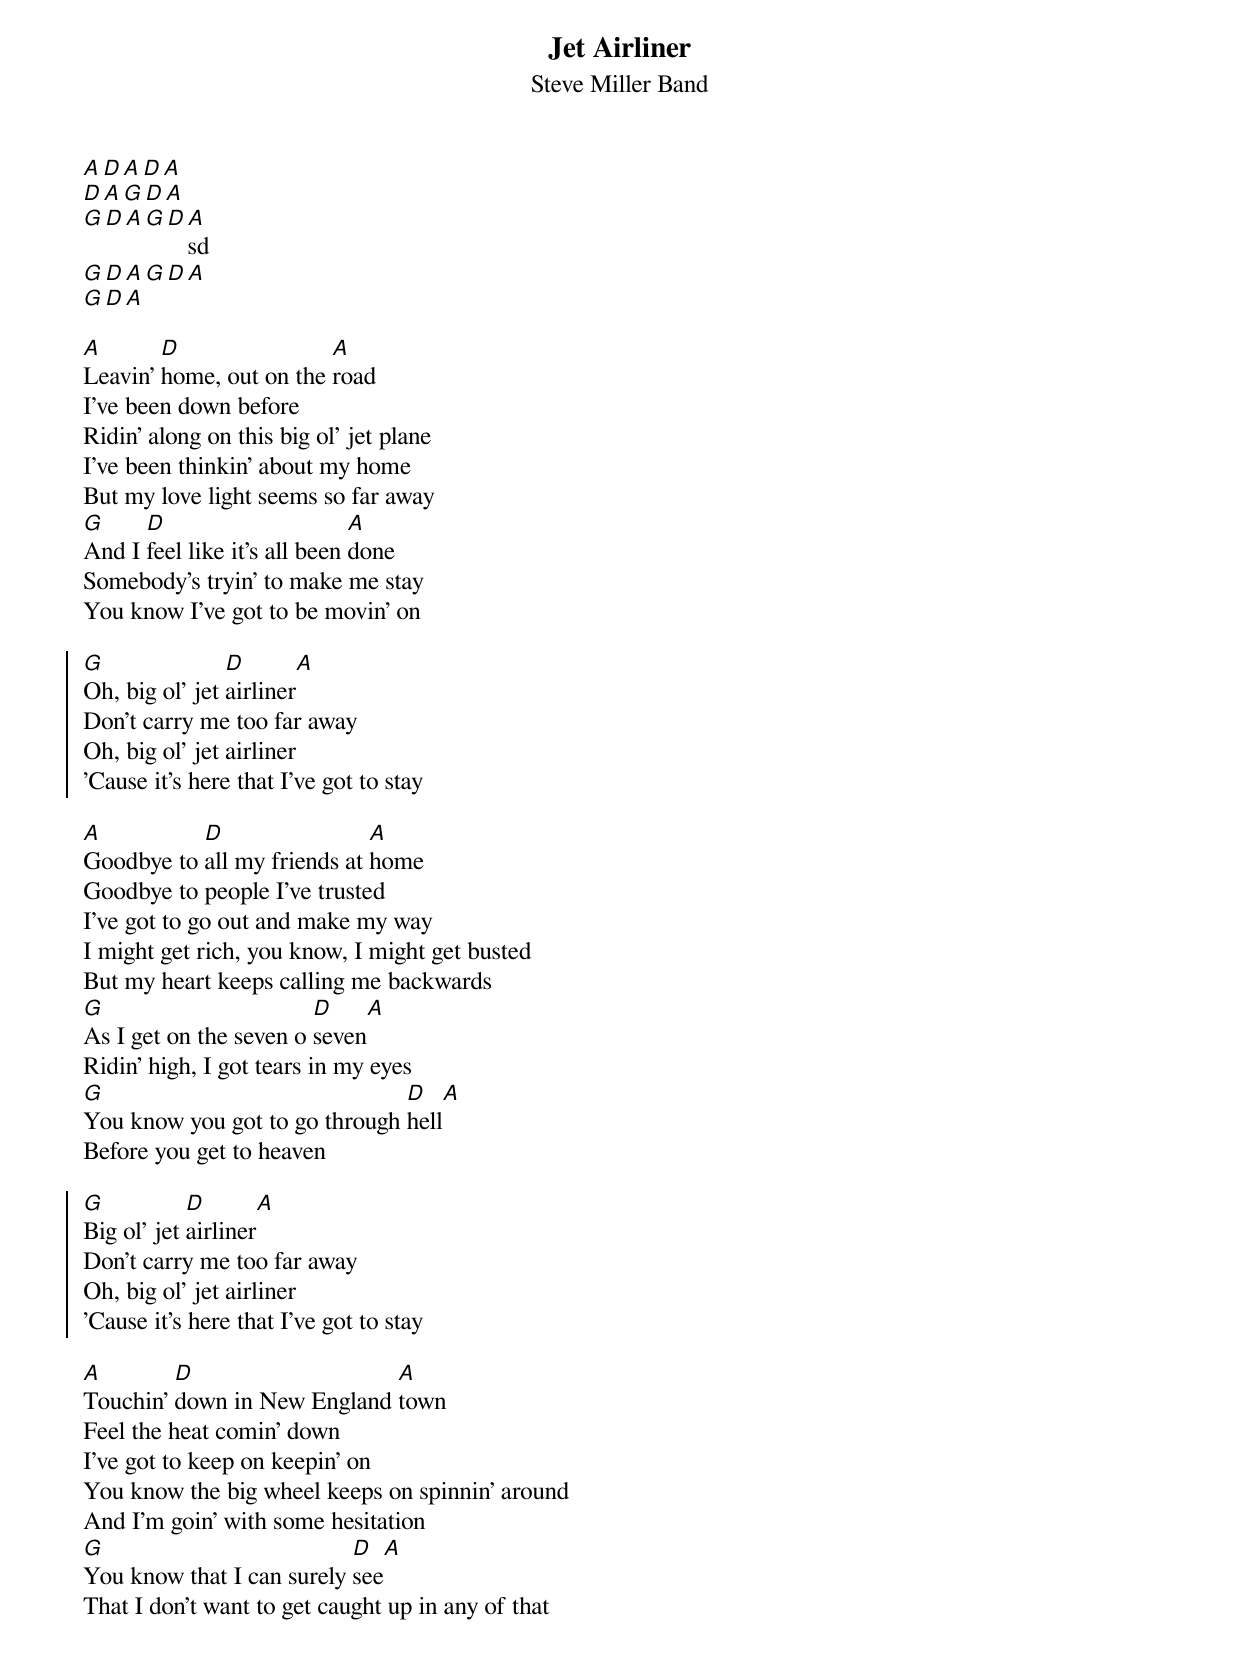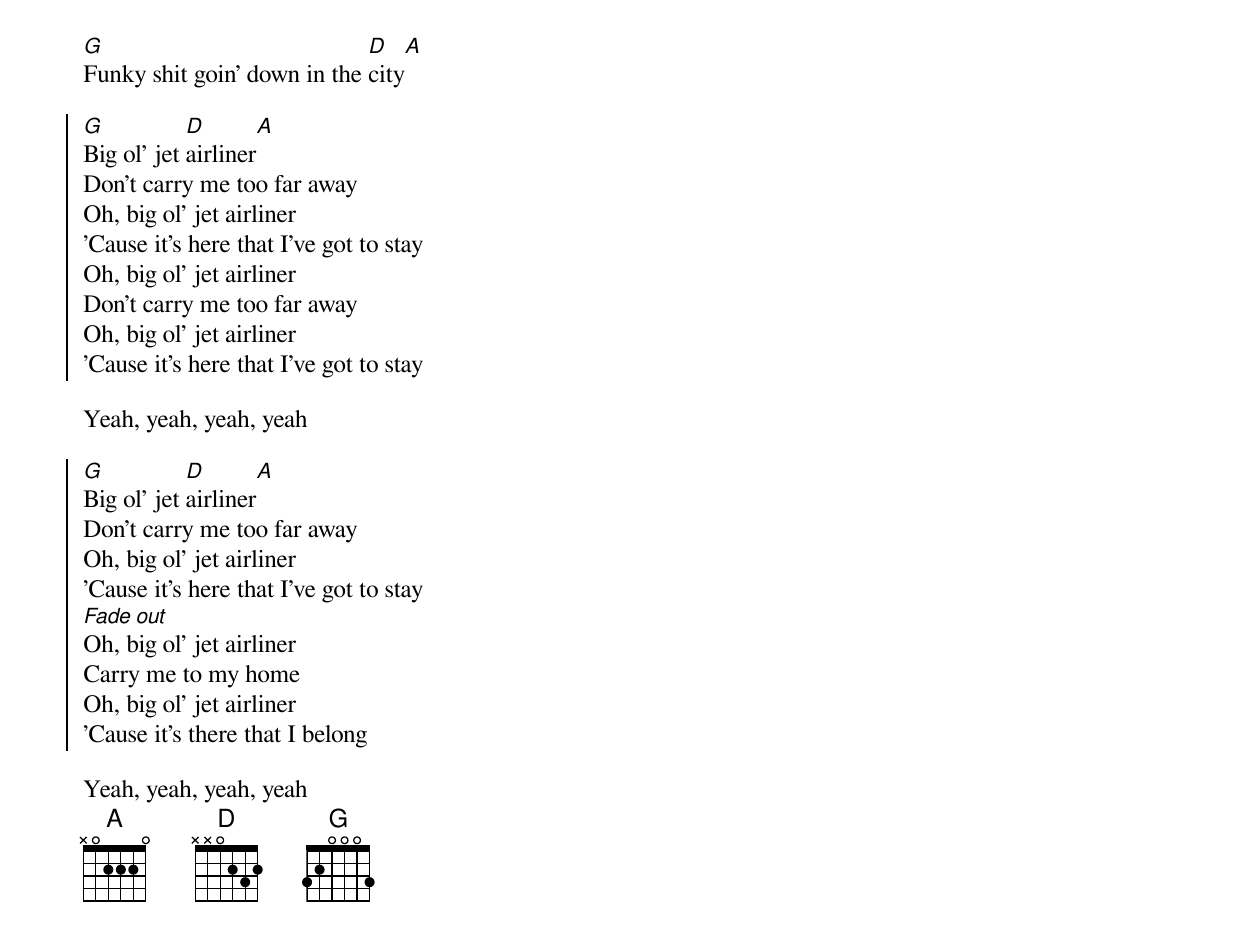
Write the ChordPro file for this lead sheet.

{t: Jet Airliner}
{st: Steve Miller Band}
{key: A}

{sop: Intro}
[A][D][A][D][A]
[D][A][G][D][A]
[G][D][A][G][D][A]sd
[G][D][A][G][D][A]
[G][D][A]
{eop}

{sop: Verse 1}
[A]Leavin' [D]home, out on the [A]road
I've been down before
Ridin' along on this big ol' jet plane
I've been thinkin' about my home
But my love light seems so far away
[G]And I [D]feel like it's all been [A]done
Somebody's tryin' to make me stay
You know I've got to be movin' on
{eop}

{soc}
[G]Oh, big ol' jet [D]airliner[A]
Don't carry me too far away
Oh, big ol' jet airliner
'Cause it's here that I've got to stay
{eoc}

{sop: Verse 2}
[A]Goodbye to [D]all my friends at [A]home
Goodbye to people I've trusted
I've got to go out and make my way
I might get rich, you know, I might get busted
But my heart keeps calling me backwards
[G]As I get on the seven o [D]seven[A]
Ridin' high, I got tears in my eyes
[G]You know you got to go through [D]hell[A]
Before you get to heaven
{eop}

{soc}
[G]Big ol' jet [D]airliner[A]
Don't carry me too far away
Oh, big ol' jet airliner
'Cause it's here that I've got to stay
{eoc}

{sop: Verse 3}
[A]Touchin' [D]down in New England [A]town
Feel the heat comin' down
I've got to keep on keepin' on
You know the big wheel keeps on spinnin' around
And I'm goin' with some hesitation
[G]You know that I can surely [D]see[A]
That I don't want to get caught up in any of that
[G]Funky shit goin' down in the [D]city[A]
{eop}

{soc}
[G]Big ol' jet [D]airliner[A]
Don't carry me too far away
Oh, big ol' jet airliner
'Cause it's here that I've got to stay
Oh, big ol' jet airliner
Don't carry me too far away
Oh, big ol' jet airliner
'Cause it's here that I've got to stay
{eoc}

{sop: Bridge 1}
Yeah, yeah, yeah, yeah
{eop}

{soc}
[G]Big ol' jet [D]airliner[A]
Don't carry me too far away
Oh, big ol' jet airliner
'Cause it's here that I've got to stay
[Fade out]
Oh, big ol' jet airliner
Carry me to my home
Oh, big ol' jet airliner
'Cause it's there that I belong
{eoc}

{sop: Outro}
Yeah, yeah, yeah, yeah
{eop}
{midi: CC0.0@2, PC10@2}
